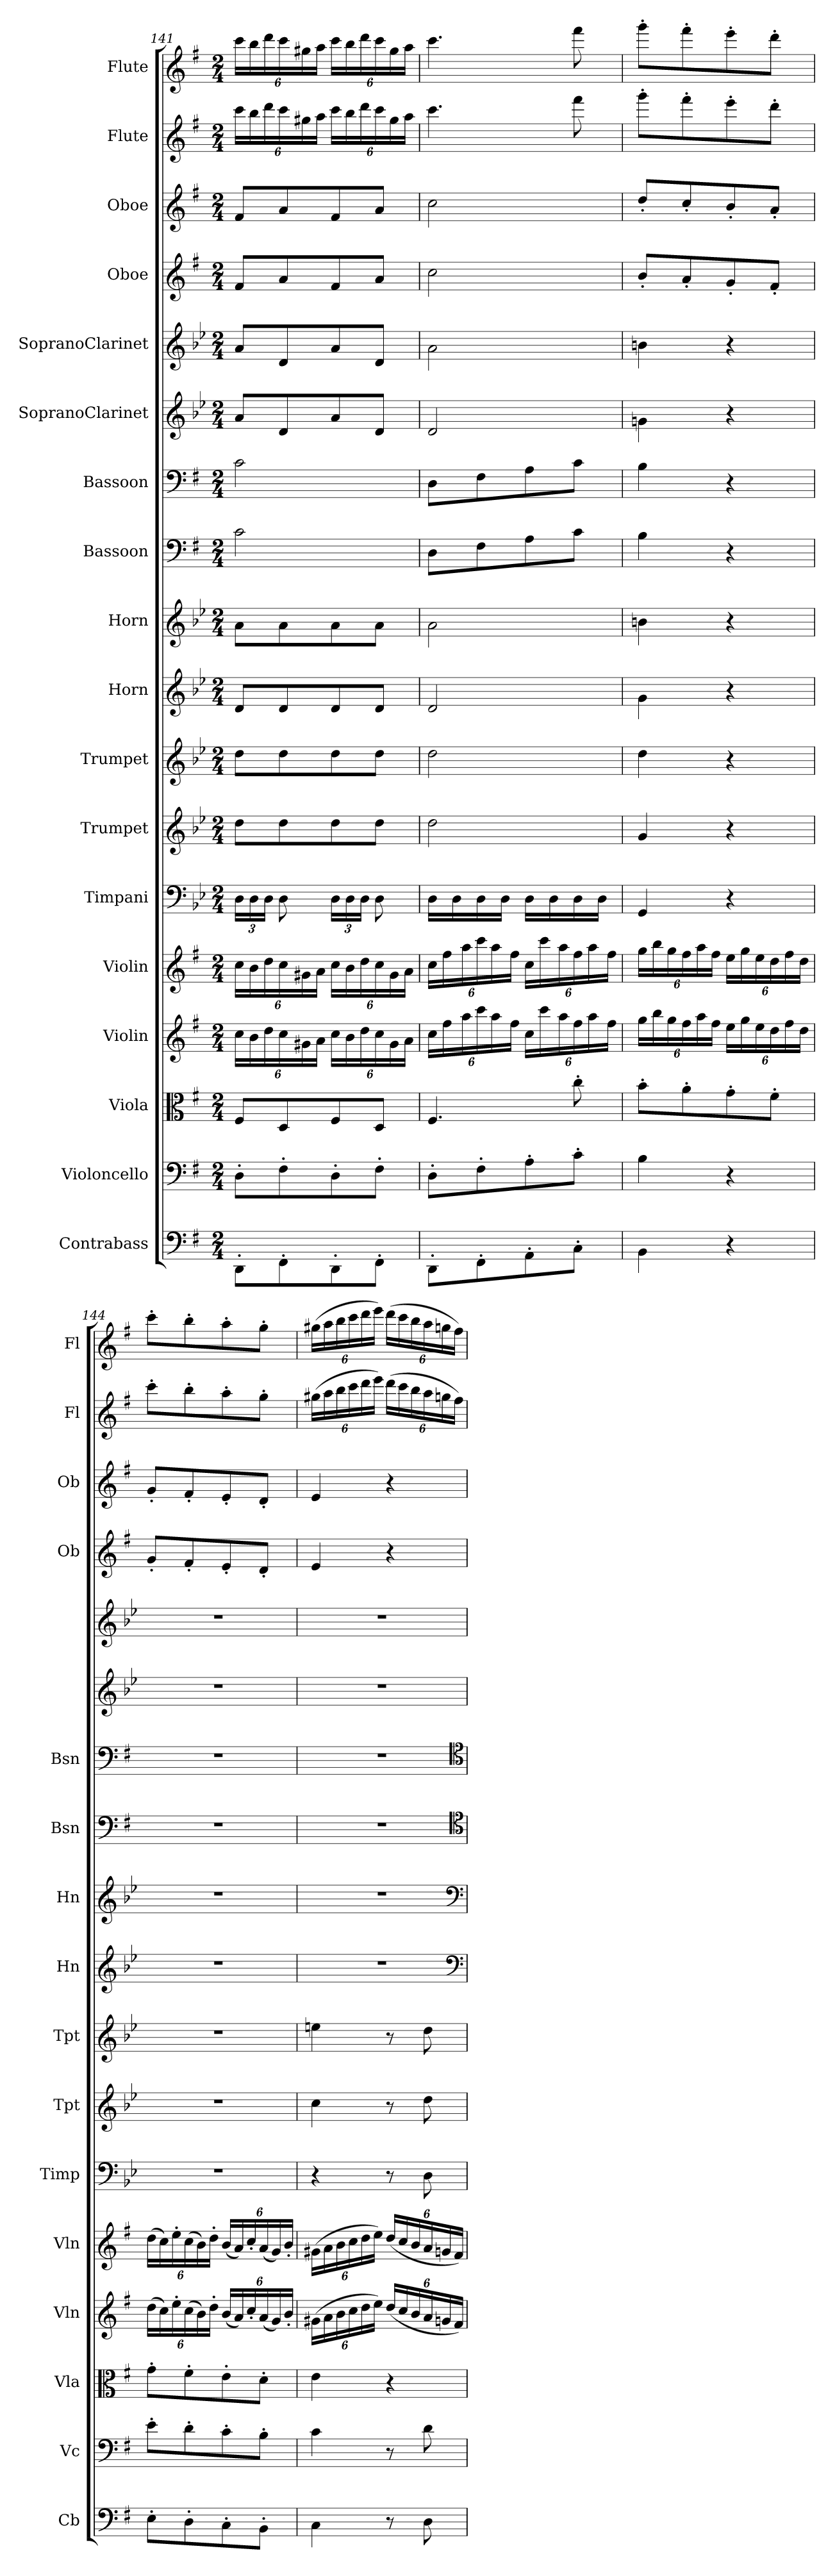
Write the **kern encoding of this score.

**kern	**kern	**kern	**kern	**kern	**kern	**kern	**kern	**kern	**kern	**kern	**kern	**kern	**kern	**kern	**kern	**kern	**kern
*part18	*part17	*part16	*part15	*part14	*part13	*part12	*part11	*part10	*part9	*part8	*part7	*part6	*part5	*part4	*part3	*part2	*part1
*staff18	*staff17	*staff16	*staff15	*staff14	*staff13	*staff12	*staff11	*staff10	*staff9	*staff8	*staff7	*staff6	*staff5	*staff4	*staff3	*staff2	*staff1
*I"Contrabass	*I"Violoncello	*I"Viola	*I"Violin	*I"Violin	*I"Timpani	*I"Trumpet	*I"Trumpet	*I"Horn	*I"Horn	*I"Bassoon	*I"Bassoon	*I"SopranoClarinet	*I"SopranoClarinet	*I"Oboe	*I"Oboe	*I"Flute	*I"Flute
*I'Cb	*I'Vc	*I'Vla	*I'Vln	*I'Vln	*I'Timp	*I'Tpt	*I'Tpt	*I'Hn	*I'Hn	*I'Bsn	*I'Bsn	*	*	*I'Ob	*I'Ob	*I'Fl	*I'Fl
*clefF4	*clefF4	*clefC3	*clefG2	*clefG2	*clefF4	*clefG2	*clefG2	*clefG2	*clefG2	*clefF4	*clefF4	*clefG2	*clefG2	*clefG2	*clefG2	*clefG2	*clefG2
*k[f#]	*k[f#]	*k[f#]	*k[f#]	*k[f#]	*k[b-e-]	*k[b-e-]	*k[b-e-]	*k[b-e-]	*k[b-e-]	*k[f#]	*k[f#]	*k[b-e-]	*k[b-e-]	*k[f#]	*k[f#]	*k[f#]	*k[f#]
*M2/4	*M2/4	*M2/4	*M2/4	*M2/4	*M2/4	*M2/4	*M2/4	*M2/4	*M2/4	*M2/4	*M2/4	*M2/4	*M2/4	*M2/4	*M2/4	*M2/4	*M2/4
=141	=141	=141	=141	=141	=141	=141	=141	=141	=141	=141	=141	=141	=141	=141	=141	=141	=141
8DD'\L	8D'\L	8F#/L	24cc\LL	24cc\LL	24D\LL	8dd\L	8dd\L	8d/L	8a\L	2c\	2c\	8a/L	8a/L	8f#/L	8f#/L	24ccc\LL	24ccc\LL
.	.	.	24b\	24b\	24D\	.	.	.	.	.	.	.	.	.	.	24bb\	24bb\
.	.	.	24dd\	24dd\	24D\JJ	.	.	.	.	.	.	.	.	.	.	24ddd\	24ddd\
8FF#'\	8F#'\	8D/	24cc\	24cc\	8D\	8dd\	8dd\	8d/	8a\	.	.	8d/	8d/	8a/	8a/	24ccc\	24ccc\
.	.	.	24g#X\	24g#X\	.	.	.	.	.	.	.	.	.	.	.	24gg#X\	24gg#X\
.	.	.	24a\JJ	24a\JJ	.	.	.	.	.	.	.	.	.	.	.	24aa\JJ	24aa\JJ
8DD'\	8D'\	8F#/	24cc\LL	24cc\LL	24D\LL	8dd\	8dd\	8d/	8a\	.	.	8a/	8a/	8f#/	8f#/	24ccc\LL	24ccc\LL
.	.	.	24b\	24b\	24D\	.	.	.	.	.	.	.	.	.	.	24bb\	24bb\
.	.	.	24dd\	24dd\	24D\JJ	.	.	.	.	.	.	.	.	.	.	24ddd\	24ddd\
8FF#'\J	8F#'\J	8D/J	24cc\	24cc\	8D\	8dd\J	8dd\J	8d/J	8a\J	.	.	8d/J	8d/J	8a/J	8a/J	24ccc\	24ccc\
.	.	.	24g#\	24g#\	.	.	.	.	.	.	.	.	.	.	.	24gg#\	24gg#\
.	.	.	24a\JJ	24a\JJ	.	.	.	.	.	.	.	.	.	.	.	24aa\JJ	24aa\JJ
=142	=142	=142	=142	=142	=142	=142	=142	=142	=142	=142	=142	=142	=142	=142	=142	=142	=142
8DD'\L	8D'\L	4.F#/	24cc\LL	24cc\LL	16D\LL	2dd\	2dd\	2d/	2a\	8D\L	8D\L	2d/	2a\	2cc\	2cc\	4.ccc\	4.ccc\
.	.	.	24ff#\	24ff#\	.	.	.	.	.	.	.	.	.	.	.	.	.
.	.	.	.	.	16D\	.	.	.	.	.	.	.	.	.	.	.	.
.	.	.	24aa\	24aa\	.	.	.	.	.	.	.	.	.	.	.	.	.
8FF#'\	8F#'\	.	24ccc\	24ccc\	16D\	.	.	.	.	8F#\	8F#\	.	.	.	.	.	.
.	.	.	24aa\	24aa\	.	.	.	.	.	.	.	.	.	.	.	.	.
.	.	.	.	.	16D\JJ	.	.	.	.	.	.	.	.	.	.	.	.
.	.	.	24ff#\JJ	24ff#\JJ	.	.	.	.	.	.	.	.	.	.	.	.	.
8AA'\	8A'\	.	24cc\LL	24cc\LL	16D\LL	.	.	.	.	8A\	8A\	.	.	.	.	.	.
.	.	.	24ccc\	24ccc\	.	.	.	.	.	.	.	.	.	.	.	.	.
.	.	.	.	.	16D\	.	.	.	.	.	.	.	.	.	.	.	.
.	.	.	24aa\	24aa\	.	.	.	.	.	.	.	.	.	.	.	.	.
8C'\J	8c'\J	8cc'\	24ff#\	24ff#\	16D\	.	.	.	.	8c\J	8c\J	.	.	.	.	8fff#\	8fff#\
.	.	.	24aa\	24aa\	.	.	.	.	.	.	.	.	.	.	.	.	.
.	.	.	.	.	16D\JJ	.	.	.	.	.	.	.	.	.	.	.	.
.	.	.	24ff#\JJ	24ff#\JJ	.	.	.	.	.	.	.	.	.	.	.	.	.
=143	=143	=143	=143	=143	=143	=143	=143	=143	=143	=143	=143	=143	=143	=143	=143	=143	=143
4BB\	4B\	8b'\L	24gg\LL	24gg\LL	4GG/	4g/	4dd\	4g\	4bn\	4B\	4B\	4gn\	4bn\	8b'/L	8dd'/L	8ggg'\L	8ggg'\L
.	.	.	24bb\	24bb\	.	.	.	.	.	.	.	.	.	.	.	.	.
.	.	.	24gg\	24gg\	.	.	.	.	.	.	.	.	.	.	.	.	.
.	.	8a'\	24ff#\	24ff#\	.	.	.	.	.	.	.	.	.	8a'/	8cc'/	8fff#'\	8fff#'\
.	.	.	24aa\	24aa\	.	.	.	.	.	.	.	.	.	.	.	.	.
.	.	.	24ff#\JJ	24ff#\JJ	.	.	.	.	.	.	.	.	.	.	.	.	.
4r	4r	8g'\	24ee\LL	24ee\LL	4r	4r	4r	4r	4r	4r	4r	4r	4r	8g'/	8b'/	8eee'\	8eee'\
.	.	.	24gg\	24gg\	.	.	.	.	.	.	.	.	.	.	.	.	.
.	.	.	24ee\	24ee\	.	.	.	.	.	.	.	.	.	.	.	.	.
.	.	8f#'\J	24dd\	24dd\	.	.	.	.	.	.	.	.	.	8f#'/J	8a'/J	8ddd'\J	8ddd'\J
.	.	.	24ff#\	24ff#\	.	.	.	.	.	.	.	.	.	.	.	.	.
.	.	.	24dd\JJ	24dd\JJ	.	.	.	.	.	.	.	.	.	.	.	.	.
=144	=144	=144	=144	=144	=144	=144	=144	=144	=144	=144	=144	=144	=144	=144	=144	=144	=144
8E'\L	8e'\L	8g'\L	(24dd\LL	(24dd\LL	2r	2r	2r	2r	2r	2r	2r	2r	2r	8g'/L	8g'/L	8ccc'\L	8ccc'\L
.	.	.	24cc\)	24cc\)	.	.	.	.	.	.	.	.	.	.	.	.	.
.	.	.	24ee'\	24ee'\	.	.	.	.	.	.	.	.	.	.	.	.	.
8D'\	8d'\	8f#'\	(24cc\	(24cc\	.	.	.	.	.	.	.	.	.	8f#'/	8f#'/	8bb'\	8bb'\
.	.	.	24b\)	24b\)	.	.	.	.	.	.	.	.	.	.	.	.	.
.	.	.	24dd'\JJ	24dd'\JJ	.	.	.	.	.	.	.	.	.	.	.	.	.
8C'\	8c'\	8e'\	(24b/LL	(24b/LL	.	.	.	.	.	.	.	.	.	8e'/	8e'/	8aa'\	8aa'\
.	.	.	24a/)	24a/)	.	.	.	.	.	.	.	.	.	.	.	.	.
.	.	.	24cc'/	24cc'/	.	.	.	.	.	.	.	.	.	.	.	.	.
8BB'\J	8B'\J	8d'\J	(24a/	(24a/	.	.	.	.	.	.	.	.	.	8d'/J	8d'/J	8gg'\J	8gg'\J
.	.	.	24g/)	24g/)	.	.	.	.	.	.	.	.	.	.	.	.	.
.	.	.	24b'/JJ	24b'/JJ	.	.	.	.	.	.	.	.	.	.	.	.	.
=145	=145	=145	=145	=145	=145	=145	=145	=145	=145	=145	=145	=145	=145	=145	=145	=145	=145
4C\	4c\	4e\	(24g#X\LL	(24g#X\LL	4r	4cc\	4een\	2r	2r	2r	2r	2r	2r	4e/	4e/	(24gg#X\LL	(24gg#X\LL
.	.	.	24a\	24a\	.	.	.	.	.	.	.	.	.	.	.	24aa\	24aa\
.	.	.	24b\	24b\	.	.	.	.	.	.	.	.	.	.	.	24bb\	24bb\
.	.	.	24cc\	24cc\	.	.	.	.	.	.	.	.	.	.	.	24ccc\	24ccc\
.	.	.	24dd\	24dd\	.	.	.	.	.	.	.	.	.	.	.	24ddd\	24ddd\
.	.	.	24ee\JJ)	24ee\JJ)	.	.	.	.	.	.	.	.	.	.	.	24eee\JJ)	24eee\JJ)
8r	8r	4r	(24dd/LL	(24dd/LL	8r	8r	8r	.	.	.	.	.	.	4r	4r	(24ddd\LL	(24ddd\LL
.	.	.	24cc/	24cc/	.	.	.	.	.	.	.	.	.	.	.	24ccc\	24ccc\
.	.	.	24b/	24b/	.	.	.	.	.	.	.	.	.	.	.	24bb\	24bb\
8D\	8d\	.	24a/	24a/	8D\	8dd\	8dd\	.	.	.	.	.	.	.	.	24aa\	24aa\
.	.	.	24gn/	24gn/	.	.	.	.	.	.	.	.	.	.	.	24ggn\	24ggn\
.	.	.	24f#/JJ)	24f#/JJ)	.	.	.	.	.	.	.	.	.	.	.	24ff#\JJ)	24ff#\JJ)
*	*	*	*	*	*	*	*	*clefF4	*clefF4	*clefC4	*clefC4	*	*	*	*	*	*
=	=	=	=	=	=	=	=	=	=	=	=	=	=	=	=	=	=
*-	*-	*-	*-	*-	*-	*-	*-	*-	*-	*-	*-	*-	*-	*-	*-	*-	*-
